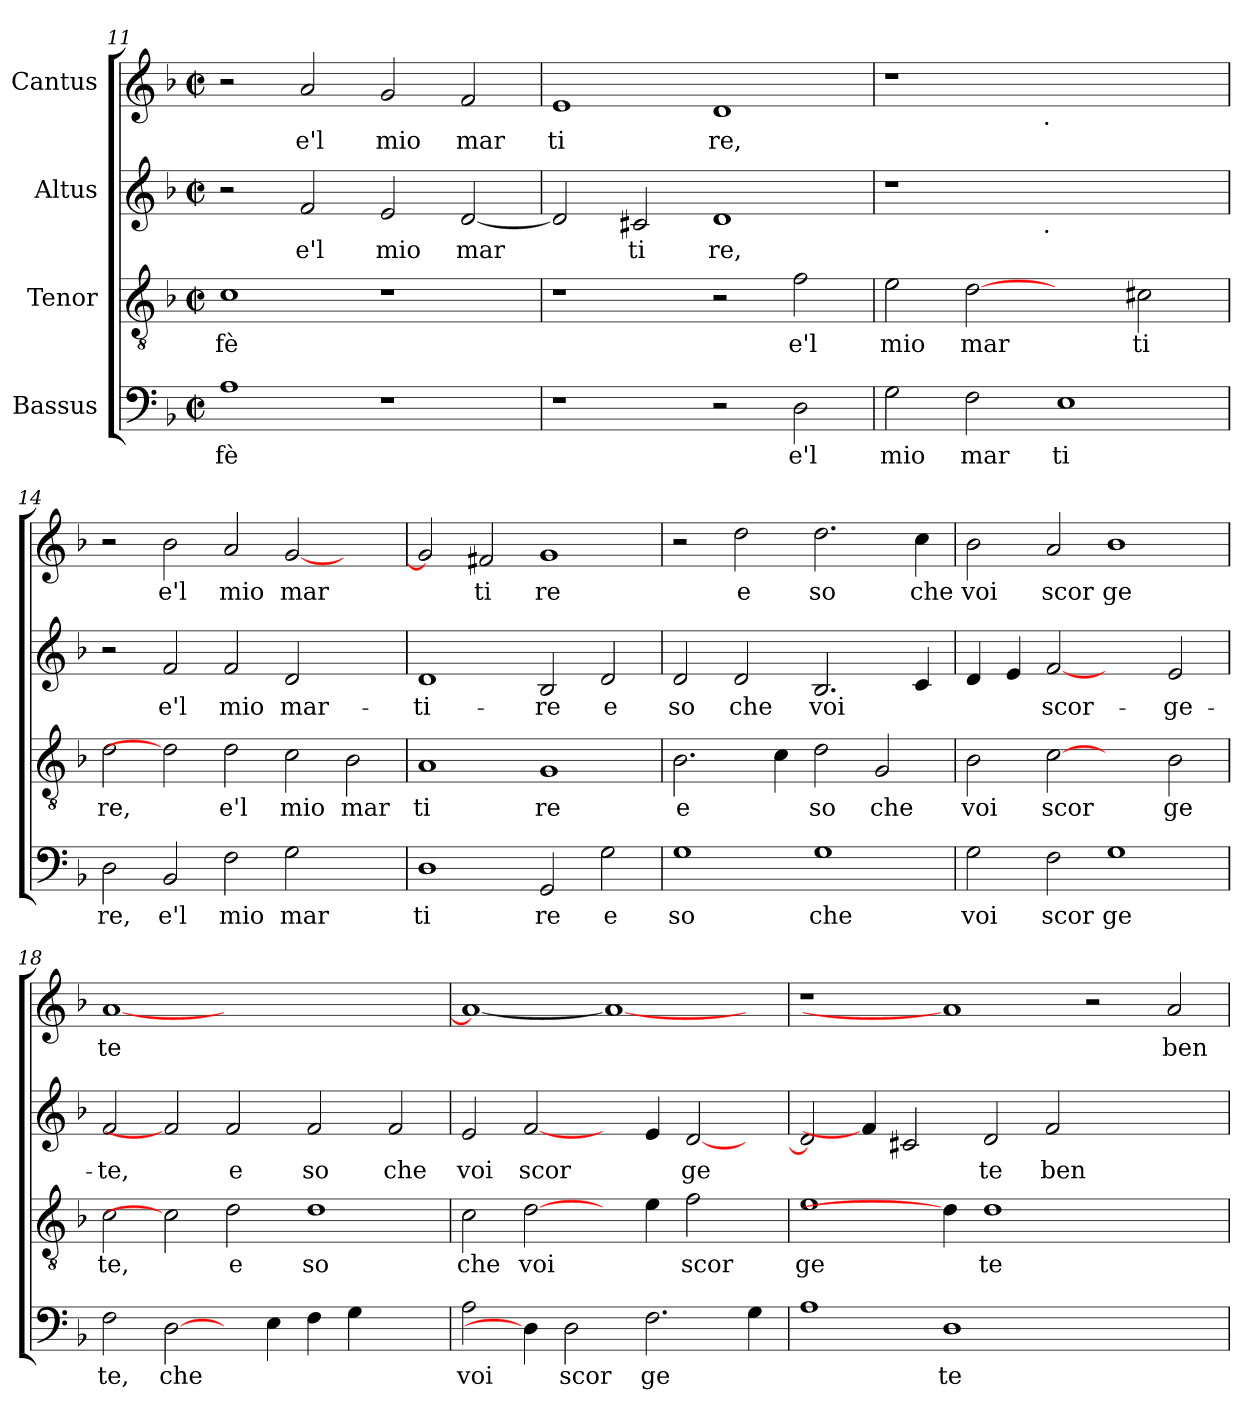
**kern	**text	**kern	**text	**kern	**text	**kern	**text
*part4	*part4	*part3	*part3	*part2	*part2	*part1	*part1
*staff4	*staff4	*staff3	*staff3	*staff2	*staff2	*staff1	*staff1
*I"Bassus	*	*I"Tenor	*	*I"Altus	*	*I"Cantus	*
*clefF4	*	*clefGv2	*	*clefG2	*	*clefG2	*
*k[b-]	*	*k[b-]	*	*k[b-]	*	*k[b-]	*
*F:	*	*F:	*	*F:	*	*F:	*
*M2/2	*	*M2/2	*	*M2/2	*	*M2/2	*
*met(c|)	*	*met(c|)	*	*met(c|)	*	*met(c|)	*
=11	=11	=11	=11	=11	=11	=11	=11
!	!LO:LY:b:cj	!	!LO:LY:b:cj	!	!	!	!
1A	fè	1c	fè	2r	.	2r	.
!	!	!	!	!	!LO:LY:b:cj	!	!LO:LY:b:cj
.	.	.	.	2f/	e'l	2a/	e'l
!	!	!	!	!	!LO:LY:b:cj	!	!LO:LY:b:cj
1r	.	1r	.	2e/	mio	2g/	mio
!	!	!	!	!	!LO:LY:b:cj	!	!LO:LY:b:cj
.	.	.	.	[<2d/	mar	2f/	mar
=12	=12	=12	=12	=12	=12	=12	=12
!	!	!	!	!	!LO:LY:b:cj	!	!LO:LY:b:cj
1r	.	1r	.	2d/]	.	1e	ti
!	!	!	!	!	!LO:LY:b:cj	!	!
.	.	.	.	2c#/	ti	.	.
!	!	!	!	!	!LO:LY:b:cj	!	!LO:LY:b:cj
2r	.	2r	.	1d	re,	1d	re,
!	!LO:LY:b:cj	!	!LO:LY:b:cj	!	!	!	!
2D\	e'l	2f\	e'l	.	.	.	.
!!LO:LB:g=z
=13	=13	=13	=13	=13	=13	=13	=13
!	!LO:LY:b:cj	!	!LO:LY:b:cj	!	!	!	!
*	*	*	*	*^	*	*^	*
2G\	mio	2e\	mio	1r	2ryy	.	1r	2ryy	.
!	!LO:LY:b:cj	!	!LO:LY:b:cj	!	!	!	!	!	!
2F\	mar	[2d	mar	.	4...ryy	.	.	4...ryy	.
!	!	!	!	!	!	!	!	!LO:TX:b:t=.	!
!	!	!	!	!	!LO:TX:b:t=.	!	!	!	!
.	.	.	.	.	1ryy	.	.	1ryy	.
!	!LO:LY:b:cj	!	!	!	!	!	!	!	!
1E	ti	2ryy	.	1ryy	.	.	1ryy	.	.
!	!	!	!LO:LY:b:cj	!	!	!	!	!	!
.	.	2c#\	ti	.	.	.	.	.	.
.	.	.	.	.	32ryy	.	.	32ryy	.
=14	=14	=14	=14	=14	=14	=14	=14	=14	=14
!	!LO:LY:b:cj	!	!LO:LY:b:cj	!	!	!	!	!	!
*	*	*	*	*v	*v	*	*	*	*
*	*	*	*	*	*	*v	*v	*
2D\	re,	2d\	re,	2r	.	2r	.
!	!LO:LY:b:cj	!	!	!	!LO:LY:b:cj	!	!LO:LY:b:cj
2BB-/	e'l	2d]	.	2f/	e'l	2b-\	e'l
!	!LO:LY:b:cj	!	!LO:LY:b:cj	!	!LO:LY:b:cj	!	!LO:LY:b:cj
2F\	mio	2d\	e'l	2f/	mio	2a/	mio
!	!LO:LY:b:cj	!	!LO:LY:b:cj	!	!LO:LY:b:cj	!	!LO:LY:b:cj
2G\	mar	2c\	mio	2d/	mar-	[<2g/	mar
!	!	!	!LO:LY:b:cj	!	!	!	!
2ryy	.	2B-\	mar	2ryy	.	2ryy	.
=15	=15	=15	=15	=15	=15	=15	=15
!	!LO:LY:b:cj	!	!LO:LY:b:cj	!	!LO:LY:b:cj	!	!LO:LY:b:cj
1D	ti	1A	ti	1d	-ti-	2g/]	.
!	!	!	!	!	!	!	!LO:LY:b:cj
.	.	.	.	.	.	2f#/	ti
!	!LO:LY:b:cj	!	!LO:LY:b:cj	!	!LO:LY:b:cj	!	!LO:LY:b:cj
2GG/	re	1G	re	2B-/	-re	1g	re
!	!LO:LY:b:cj	!	!	!	!LO:LY:b:cj	!	!
2G\	e	.	.	2d/	e	.	.
=16	=16	=16	=16	=16	=16	=16	=16
!	!LO:LY:b:cj	!	!LO:LY:b:cj	!	!LO:LY:b:cj	!	!
1G	so	2.B-\	e	2d/	so	2r	.
!	!	!	!	!	!LO:LY:b:cj	!	!LO:LY:b:cj
.	.	.	.	2d/	che	2dd\	e
!	!	!	!LO:LY:b:cj	!	!	!	!
.	.	4c\	.	.	.	.	.
!	!LO:LY:b:cj	!	!LO:LY:b:cj	!	!LO:LY:b:cj	!	!LO:LY:b:cj
1G	che	2d\	so	2.B-/	voi	2.dd\	so
!	!	!	!LO:LY:b:cj	!	!	!	!
.	.	2G/	che	.	.	.	.
!	!	!	!	!	!LO:LY:b:cj	!	!LO:LY:b:cj
.	.	.	.	4c/	.	4cc\	che
=17	=17	=17	=17	=17	=17	=17	=17
!	!LO:LY:b:cj	!	!LO:LY:b:cj	!	!LO:LY:b:cj	!	!LO:LY:b:cj
2G\	voi	2B-\	voi	4d/	.	2b-\	voi
!	!	!	!	!	!LO:LY:b:cj	!	!
.	.	.	.	4e/	.	.	.
!	!LO:LY:b:cj	!	!LO:LY:b:cj	!	!LO:LY:b:cj	!	!LO:LY:b:cj
2F\	scor	[2c	scor	[2f	scor-	2a/	scor
!	!LO:LY:b:cj	!	!	!	!	!	!LO:LY:b:cj
1G	ge	2ryy	.	2ryy	.	1b-	ge
!	!	!	!LO:LY:b:cj	!	!LO:LY:b:cj	!	!
.	.	2B-\	ge	2e/	-ge-	.	.
=18	=18	=18	=18	=18	=18	=18	=18
!	!LO:LY:b:cj	!	!LO:LY:b:cj	!	!LO:LY:b:cj	!	!LO:LY:b:cj
2F\	te,	2c\	te,	2f/	-te,	[<1a	te
!	!LO:LY:b:cj	!	!	!	!	!	!
[2D\	che	2c]	.	2f]	.	.	.
!	!	!	!LO:LY:b:cj	!	!LO:LY:b:cj	!	!
4ryy	.	2d\	e	2f/	e	1.ryy	.
!	!LO:LY:b:cj	!	!	!	!	!	!
4E\	.	.	.	.	.	.	.
!	!LO:LY:b:cj	!	!LO:LY:b:cj	!	!LO:LY:b:cj	!	!
4F\	.	1d	so	2f/	so	.	.
!	!LO:LY:b:cj	!	!	!	!	!	!
4G\	.	.	.	.	.	.	.
!	!	!	!	!	!LO:LY:b:cj	!	!
2ryy	.	.	.	2f/	che	.	.
!!LO:PB:g=z
=19	=19	=19	=19	=19	=19	=19	=19
!	!LO:LY:b:cj	!	!LO:LY:b:cj	!	!LO:LY:b:cj	!	!LO:LY:b:cj
2A\	voi	2c\	che	2e/	voi	1a_	.
!	!	!	!LO:LY:b:cj	!	!LO:LY:b:cj	!	!
4D\]	.	[2d\	voi	[2f/	scor	.	.
!	!LO:LY:b:cj	!	!	!	!	!	!
2D\	scor	.	.	.	.	.	.
.	.	4ryy	.	4ryy	.	1a_	.
!	!LO:LY:b:cj	!	!LO:LY:b:cj	!	!LO:LY:b:cj	!	!
2.F\	ge	4e\	.	4e/	.	.	.
!	!	!	!LO:LY:b:cj	!	!LO:LY:b:cj	!	!
.	.	2f\	scor	[<2d/	ge	.	.
!	!LO:LY:b:cj	!	!	!	!	!	!
4G\	.	4ryy	.	4ryy	.	4ryy	.
=20	=20	=20	=20	=20	=20	=20	=20
!	!LO:LY:b:cj	!	!LO:LY:b:cj	!	!LO:LY:b:cj	!	!
1A	.	1e	ge	2d/]	.	1r	.
.	.	.	.	4f/]	.	.	.
!	!	!	!	!	!LO:LY:b:cj	!	!
.	.	.	.	2c#/	.	.	.
!	!LO:LY:b:cj	!	!	!	!	!	!
1D	te	4d\]	.	.	.	1a]	.
!	!	!	!LO:LY:b:cj	!	!LO:LY:b:cj	!	!
.	.	1d	te	2d/	te	.	.
!	!	!	!	!	!LO:LY:b:cj	!	!
.	.	.	.	2f/	ben	.	.
1ryy	.	.	.	.	.	2r	.
.	.	2.ryy	.	2.ryy	.	.	.
!	!	!	!	!	!	!	!LO:LY:b:cj
.	.	.	.	.	.	2a/	ben
=	=	=	=	=	=	=	=
*-	*-	*-	*-	*-	*-	*-	*-
